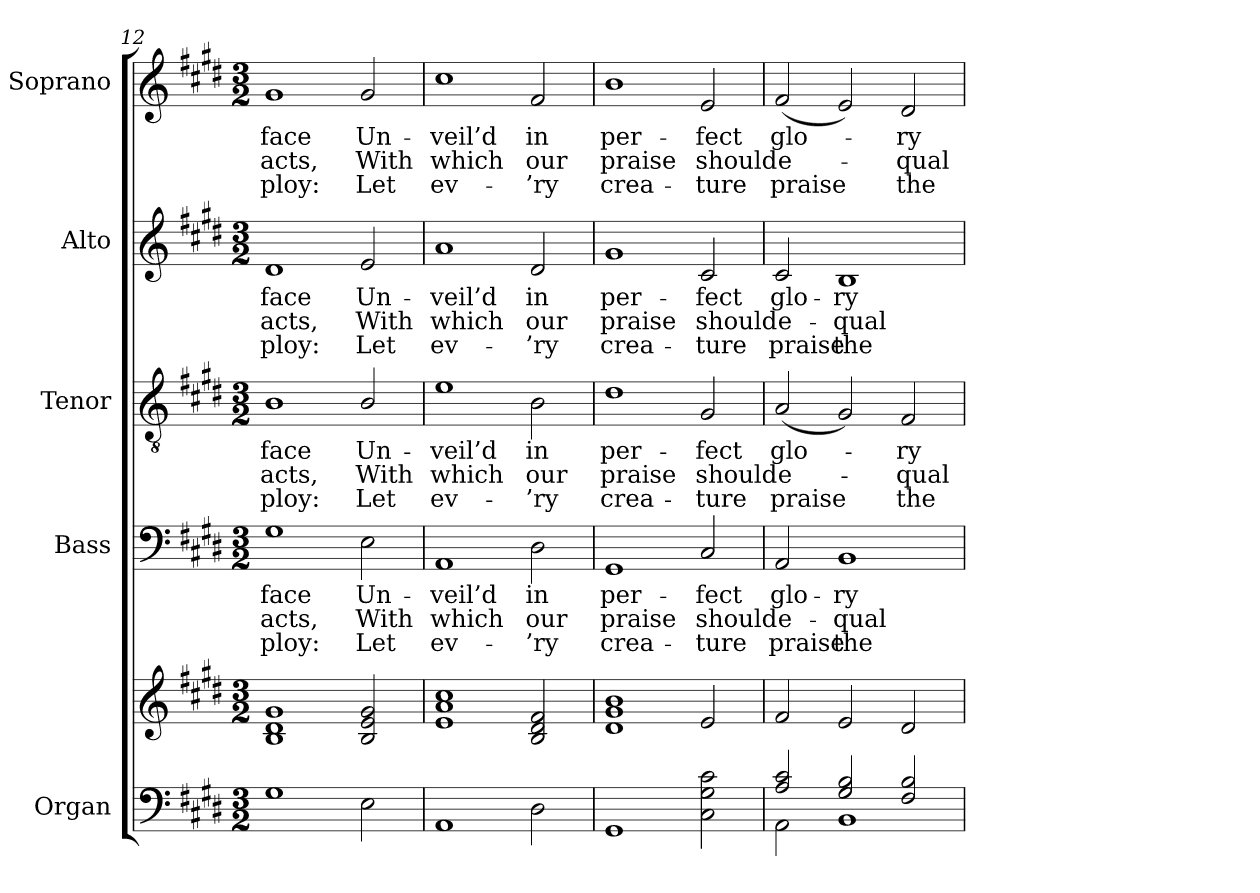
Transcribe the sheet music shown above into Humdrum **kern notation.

**kern	**kern	**kern	**text	**text	**text	**kern	**text	**text	**text	**kern	**text	**text	**text	**kern	**text	**text	**text
*part5	*part5	*part4	*part4	*part4	*part4	*part3	*part3	*part3	*part3	*part2	*part2	*part2	*part2	*part1	*part1	*part1	*part1
*staff6	*staff5	*staff4	*staff4	*staff4	*staff4	*staff3	*staff3	*staff3	*staff3	*staff2	*staff2	*staff2	*staff2	*staff1	*staff1	*staff1	*staff1
*I"Organ	*	*I"Bass	*	*	*	*I"Tenor	*	*	*	*I"Alto	*	*	*	*I"Soprano	*	*	*
*I'Org.	*	*I'B.	*	*	*	*I'T.	*	*	*	*I'A.	*	*	*	*I'S.	*	*	*
*clefF4	*clefG2	*clefF4	*	*	*	*clefGv2	*	*	*	*clefG2	*	*	*	*clefG2	*	*	*
*	*	*	*	*	*	*ITrd7c12	*	*	*	*	*	*	*	*	*	*	*
*k[f#c#g#d#]	*k[f#c#g#d#]	*k[f#c#g#d#]	*	*	*	*k[f#c#g#d#]	*	*	*	*k[f#c#g#d#]	*	*	*	*k[f#c#g#d#]	*	*	*
*E:	*E:	*E:	*	*	*	*E:	*	*	*	*E:	*	*	*	*E:	*	*	*
*M3/2	*M3/2	*M3/2	*	*	*	*M3/2	*	*	*	*M3/2	*	*	*	*M3/2	*	*	*
=12	=12	=12	=12	=12	=12	=12	=12	=12	=12	=12	=12	=12	=12	=12	=12	=12	=12
!	!	!	!LO:LY:b:color=#000000	!LO:LY:b:color=#000000	!LO:LY:b:color=#000000	!	!	!	!	!	!	!	!	!	!	!	!
!	!	!	!	!	!	!	!LO:LY:b:color=#000000	!LO:LY:b:color=#000000	!LO:LY:b:color=#000000	!	!	!	!	!	!	!	!
!	!	!	!	!	!	!	!	!	!	!	!LO:LY:b:color=#000000	!LO:LY:b:color=#000000	!LO:LY:b:color=#000000	!	!	!	!
!	!	!	!	!	!	!	!	!	!	!	!	!	!	!	!LO:LY:b:color=#000000	!LO:LY:b:color=#000000	!LO:LY:b:color=#000000
1G#i	1Bi 1d#i 1g#i	1G#i	face	-acts,	-ploy:	1BBi	face	-acts,	-ploy:	1d#i	face	-acts,	-ploy:	1g#i	face	-acts,	-ploy:
!	!	!	!LO:LY:b:color=#000000	!LO:LY:b:color=#000000	!LO:LY:b:color=#000000	!	!	!	!	!	!	!	!	!	!	!	!
!	!	!	!	!	!	!	!LO:LY:b:color=#000000	!LO:LY:b:color=#000000	!LO:LY:b:color=#000000	!	!	!	!	!	!	!	!
!	!	!	!	!	!	!	!	!	!	!	!LO:LY:b:color=#000000	!LO:LY:b:color=#000000	!LO:LY:b:color=#000000	!	!	!	!
!	!	!	!	!	!	!	!	!	!	!	!	!	!	!	!LO:LY:b:color=#000000	!LO:LY:b:color=#000000	!LO:LY:b:color=#000000
2Ei\	2Bi/ 2ei 2g#i	2Ei\	Un-	With	Let	2BBi/	Un-	With	Let	2ei/	Un-	With	Let	2g#i/	Un-	With	Let
=13	=13	=13	=13	=13	=13	=13	=13	=13	=13	=13	=13	=13	=13	=13	=13	=13	=13
!	!	!	!LO:LY:b:color=#000000	!LO:LY:b:color=#000000	!LO:LY:b:color=#000000	!	!	!	!	!	!	!	!	!	!	!	!
!	!	!	!	!	!	!	!LO:LY:b:color=#000000	!LO:LY:b:color=#000000	!LO:LY:b:color=#000000	!	!	!	!	!	!	!	!
!	!	!	!	!	!	!	!	!	!	!	!LO:LY:b:color=#000000	!LO:LY:b:color=#000000	!LO:LY:b:color=#000000	!	!	!	!
!	!	!	!	!	!	!	!	!	!	!	!	!	!	!	!LO:LY:b:color=#000000	!LO:LY:b:color=#000000	!LO:LY:b:color=#000000
1AAi	1ei 1ai 1cc#i	1AAi	-veil’d	which	ev-	1Ei	-veil’d	which	ev-	1ai	-veil’d	which	ev-	1cc#i	-veil’d	which	ev-
!	!	!	!LO:LY:b:color=#000000	!LO:LY:b:color=#000000	!LO:LY:b:color=#000000	!	!	!	!	!	!	!	!	!	!	!	!
!	!	!	!	!	!	!	!LO:LY:b:color=#000000	!LO:LY:b:color=#000000	!LO:LY:b:color=#000000	!	!	!	!	!	!	!	!
!	!	!	!	!	!	!	!	!	!	!	!LO:LY:b:color=#000000	!LO:LY:b:color=#000000	!LO:LY:b:color=#000000	!	!	!	!
!	!	!	!	!	!	!	!	!	!	!	!	!	!	!	!LO:LY:b:color=#000000	!LO:LY:b:color=#000000	!LO:LY:b:color=#000000
2D#i\	2Bi/ 2d#i 2f#i	2D#i\	in	our	-’ry	2BBi\	in	our	-’ry	2d#i/	in	our	-’ry	2f#i/	in	our	-’ry
=14	=14	=14	=14	=14	=14	=14	=14	=14	=14	=14	=14	=14	=14	=14	=14	=14	=14
!	!	!	!LO:LY:b:color=#000000	!LO:LY:b:color=#000000	!LO:LY:b:color=#000000	!	!	!	!	!	!	!	!	!	!	!	!
!	!	!	!	!	!	!	!LO:LY:b:color=#000000	!LO:LY:b:color=#000000	!LO:LY:b:color=#000000	!	!	!	!	!	!	!	!
!	!	!	!	!	!	!	!	!	!	!	!LO:LY:b:color=#000000	!LO:LY:b:color=#000000	!LO:LY:b:color=#000000	!	!	!	!
!	!	!	!	!	!	!	!	!	!	!	!	!	!	!	!LO:LY:b:color=#000000	!LO:LY:b:color=#000000	!LO:LY:b:color=#000000
1GG#i	1d#i 1g#i 1bi	1GG#i	per-	praise	crea-	1D#i	per-	praise	crea-	1g#i	per-	praise	crea-	1bi	per-	praise	crea-
!	!	!	!LO:LY:b:color=#000000	!LO:LY:b:color=#000000	!LO:LY:b:color=#000000	!	!	!	!	!	!	!	!	!	!	!	!
!	!	!	!	!	!	!	!LO:LY:b:color=#000000	!LO:LY:b:color=#000000	!LO:LY:b:color=#000000	!	!	!	!	!	!	!	!
!	!	!	!	!	!	!	!	!	!	!	!LO:LY:b:color=#000000	!LO:LY:b:color=#000000	!LO:LY:b:color=#000000	!	!	!	!
!	!	!	!	!	!	!	!	!	!	!	!	!	!	!	!LO:LY:b:color=#000000	!LO:LY:b:color=#000000	!LO:LY:b:color=#000000
2C#i\ 2G#i 2c#i	2ei/	2C#i/	-fect	should	-ture	2GG#i/	-fect	should	-ture	2c#i/	-fect	should	-ture	2ei/	-fect	should	-ture
=15	=15	=15	=15	=15	=15	=15	=15	=15	=15	=15	=15	=15	=15	=15	=15	=15	=15
*^	*	*	*	*	*	*	*	*	*	*	*	*	*	*	*	*	*
!	!	!	!	!LO:LY:b:color=#000000	!LO:LY:b:color=#000000	!LO:LY:b:color=#000000	!	!	!	!	!	!	!	!	!	!	!	!
!	!	!	!	!	!	!	!	!LO:LY:b:color=#000000	!LO:LY:b:color=#000000	!LO:LY:b:color=#000000	!	!	!	!	!	!	!	!
!	!	!	!	!	!	!	!	!	!	!	!	!LO:LY:b:color=#000000	!LO:LY:b:color=#000000	!LO:LY:b:color=#000000	!	!	!	!
!	!	!	!	!	!	!	!	!	!	!	!	!	!	!	!	!LO:LY:b:color=#000000	!LO:LY:b:color=#000000	!LO:LY:b:color=#000000
2Ai/ 2c#i	2AAi\	2f#i/	2AAi/	glo-	e-	praise	(2AAi/	glo-	e-	praise	2c#i/	glo-	e-	praise	(2f#i/	glo-	e-	praise
!	!	!	!	!LO:LY:b:color=#000000	!LO:LY:b:color=#000000	!LO:LY:b:color=#000000	!	!	!	!	!	!	!	!	!	!	!	!
!	!	!	!	!	!	!	!	!	!	!	!	!LO:LY:b:color=#000000	!LO:LY:b:color=#000000	!LO:LY:b:color=#000000	!	!	!	!
2G#i/ 2Bi	1BBi	2ei/	1BBi	-ry	-qual	the	2GG#i/)	.	.	.	1Bi	-ry	-qual	the	2ei/)	.	.	.
!	!	!	!	!	!	!	!	!LO:LY:b:color=#000000	!LO:LY:b:color=#000000	!LO:LY:b:color=#000000	!	!	!	!	!	!	!	!
!	!	!	!	!	!	!	!	!	!	!	!	!	!	!	!	!LO:LY:b:color=#000000	!LO:LY:b:color=#000000	!LO:LY:b:color=#000000
2F#i/ 2Bi	.	2d#i/	.	.	.	.	2FF#i/	-ry	-qual	the	.	.	.	.	2d#i/	-ry	-qual	the
*v	*v	*	*	*	*	*	*	*	*	*	*	*	*	*	*	*	*	*
=	=	=	=	=	=	=	=	=	=	=	=	=	=	=	=	=	=
*-	*-	*-	*-	*-	*-	*-	*-	*-	*-	*-	*-	*-	*-	*-	*-	*-	*-
